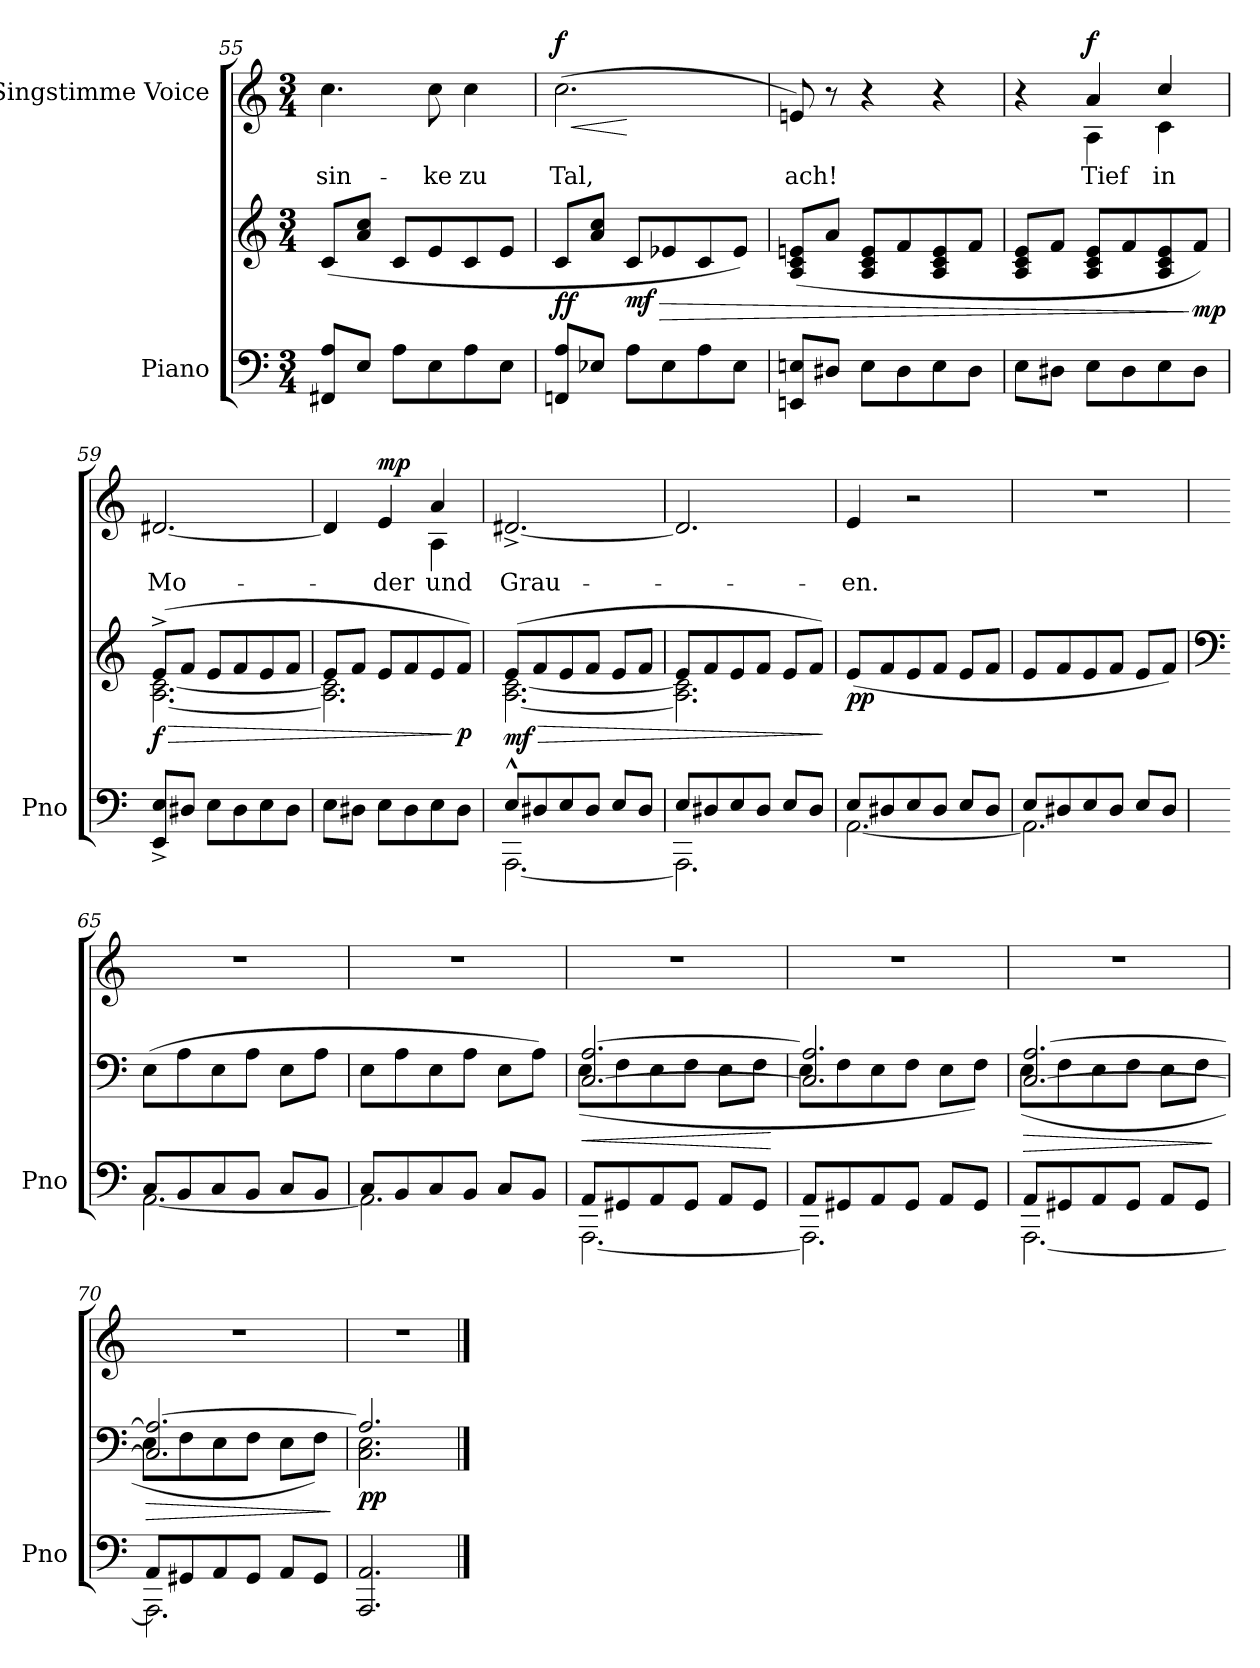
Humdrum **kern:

**kern	**kern	**dynam	**kern	**text	**dynam
*part2	*part2	*part2	*part1	*part1	*part1
*staff3	*staff2	*staff2/3	*staff1	*staff1	*staff1
*I"Piano	*	*	*I"Singstimme Voice	*	*
*I'Pno	*	*	*	*	*
*clefF4	*clefG2	*	*clefG2	*	*
*k[]	*k[]	*	*k[]	*	*
*M3/4	*M3/4	*	*M3/4	*	*
*MM110	*MM110	*	*MM110	*	*
=55	=55	=55	=55	=55	=55
!	!	!	!	!LO:LY:b	!
8FF#X/ 8A/L	(<8c/L	.	4.cc\	sin-	.
8E/J	8a/ 8cc/J	.	.	.	.
8A\L	8c/L	.	.	.	.
!	!	!	!	!LO:LY:b	!
8E\	8e/	.	8cc\	-ke	.
!	!	!	!	!LO:LY:b	!
8A\	8c/	.	4cc\	zu	.
8E\J	8e/J	.	.	.	.
=56	=56	=56	=56	=56	=56
*	*	*	*MM108	*	*
!	!	!LO:DY:b	!	!LO:LY:b	!LO:HP:b
*	*	*	*^	*	*
!	!	!	!	!	!	!LO:DY:n=1:a
8FFn/ 8A/L	8c/L	ff	(>2.cc\	4ryy	Tal,	< f
8E-X/J	8a/ 8cc/J	.	.	.	.	.
!	!	!LO:HP:b	!	!	!	!
!	!	!LO:DY:n=1:b	!	!	!	!
8A\L	8c/L	> mf	.	2ryy	.	[
8E-\	8e-X/	.	.	.	.	.
8A\	8c/	.	.	.	.	.
8E-\J	8e-/J)	.	.	.	.	.
*	*	*	*v	*v	*	*
=57	=57	=57	=57	=57	=57
*	*	*	*MM112	*	*
!	!	!	!	!LO:LY:b	!
8EEn/ 8En/L	(<8A/ 8c/ 8en/L	.	8en/)	ach!	.
8D#X/J	8a/J	.	8r	.	.
8E\L	8A/ 8c/ 8e/L	.	4r	.	.
8D#\	8f/	.	.	.	.
8E\	8A/ 8c/ 8e/	.	4r	.	.
8D#\J	8f/J	.	.	.	.
!!LO:LB:g=z
=58	=58	=58	=58	=58	=58
*	*	*	*MM116	*	*
*	*	*	*^	*	*
8E\L	8A/ 8c/ 8e/L	.	4r	4ryy	.	.
8D#X\J	8f/J	.	.	.	.	.
!	!	!	!	!	!LO:LY:b	!LO:DY:a
8E\L	8A/ 8c/ 8e/L	.	4a/	4A\	Tief	f
8D#\	8f/	.	.	.	.	.
!	!	!	!	!	!LO:LY:b	!
8E\	8A/ 8c/ 8e/	.	4cc/	4c\	in	.
!	!	!LO:DY:n=1:b	!	!	!	!
8D#\J	8f/J)	] mp	.	.	.	.
*	*	*	*v	*v	*	*
=59	=59	=59	=59	=59	=59
!	!	!LO:HP:b	!	!LO:LY:b	!
*	*^	*	*	*	*
!	!	!	!LO:DY:n=1:b	!	!	!
8EE/^ 8E/^L	(>8e^/L	[2.A\ [2.c\	> f	[2.d#X/	Mo-	.
8D#X/J	8f/J	.	.	.	.	.
8E\L	8e/L	.	.	.	.	.
8D#\	8f/	.	.	.	.	.
8E\	8e/	.	.	.	.	.
8D#\J	8f/J	.	.	.	.	.
=60	=60	=60	=60	=60	=60	=60
*	*	*	*	*^	*	*
8E\L	8e/L	2.A\] 2.c\]	.	4d#/]	2ryy	.	.
8D#X\J	8f/J	.	.	.	.	.	.
!	!	!	!	!	!	!LO:LY:b	!LO:DY:a
8E\L	8e/L	.	.	4e/	.	-der	mp
8D#\	8f/	.	.	.	.	.	.
!	!	!	!	!	!	!LO:LY:b	!
8E\	8e/	.	.	4a/	4A\	und	.
!	!	!	!LO:DY:n=1:b	!	!	!	!
8D#\J	8f/J)	.	] p	.	.	.	.
*	*	*	*	*v	*v	*	*
=61	=61	=61	=61	=61	=61	=61
*^	*	*	*	*	*	*
!	!	!	!	!LO:HP:b	!	!LO:LY:b	!
!	!	!	!	!LO:DY:n=1:b	!	!	!
8E^^/L	[2.AAA\	(>8e/L	[2.A\ [2.c\	> mf	[2.d#X^/	Grau-	.
8D#X/	.	8f/	.	.	.	.	.
8E/	.	8e/	.	.	.	.	.
8D#/J	.	8f/J	.	.	.	.	.
8E/L	.	8e/L	.	.	.	.	.
8D#/J	.	8f/J	.	.	.	.	.
=62	=62	=62	=62	=62	=62	=62	=62
8E/L	2.AAA\]	8e/L	2.A\] 2.c\]	.	2.d#/]	.	.
8D#X/	.	8f/	.	.	.	.	.
8E/	.	8e/	.	.	.	.	.
8D#/J	.	8f/J	.	.	.	.	.
8E/L	.	8e/L	.	.	.	.	.
8D#/J	.	8f/J)	.	.	.	.	.
*v	*v	*	*	*	*	*	*
*	*v	*v	*	*	*	*
.	.	]	.	.	.
=63	=63	=63	=63	=63	=63
*^	*	*	*	*	*
!	!	!	!LO:DY:b	!	!LO:LY:b	!
8E/L	[2.AA\	(<8e/L	pp	4e/	-en.	.
8D#X/	.	8f/	.	.	.	.
8E/	.	8e/	.	2r	.	.
8D#/J	.	8f/J	.	.	.	.
8E/L	.	8e/L	.	.	.	.
8D#/J	.	8f/J	.	.	.	.
=64	=64	=64	=64	=64	=64	=64
8E/L	2.AA\]	8e/L	.	2.r	.	.
8D#X/	.	8f/	.	.	.	.
8E/	.	8e/	.	.	.	.
8D#/J	.	8f/J	.	.	.	.
8E/L	.	8e/L	.	.	.	.
8D#/J	.	8f/J)	.	.	.	.
!!LO:LB:g=z
=65	=65	=65	=65	=65	=65	=65
*	*	*clefF4	*	*	*	*
8C/L	[2.AA\	(>8E\L	.	2.r	.	.
8BB/	.	8A\	.	.	.	.
8C/	.	8E\	.	.	.	.
8BB/J	.	8A\J	.	.	.	.
8C/L	.	8E\L	.	.	.	.
8BB/J	.	8A\J	.	.	.	.
=66	=66	=66	=66	=66	=66	=66
8C/L	2.AA\]	8E\L	.	2.r	.	.
8BB/	.	8A\	.	.	.	.
8C/	.	8E\	.	.	.	.
8BB/J	.	8A\J	.	.	.	.
8C/L	.	8E\L	.	.	.	.
8BB/J	.	8A\J)	.	.	.	.
=67	=67	=67	=67	=67	=67	=67
!	!	!	!LO:HP:b	!	!	!
*	*	*^	*	*	*	*
8AA/L	[2.AAA\	[2.C/ [2.A/	(<8E\L	<	2.r	.	.
8GG#X/	.	.	8F\	.	.	.	.
8AA/	.	.	8E\	.	.	.	.
8GG#/J	.	.	8F\J	.	.	.	.
8AA/L	.	.	8E\L	.	.	.	.
8GG#/J	.	.	8F\J	.	.	.	.
*v	*v	*	*	*	*	*	*
*	*v	*v	*	*	*	*
.	.	[	.	.	.
=68	=68	=68	=68	=68	=68
*	*	*	*MM114	*	*
*^	*^	*	*	*	*
8AA/L	2.AAA\]	2.C/] 2.A/]	8E\L	.	2.r	.	.
8GG#X/	.	.	8F\	.	.	.	.
8AA/	.	.	8E\	.	.	.	.
8GG#/J	.	.	8F\J	.	.	.	.
8AA/L	.	.	8E\L	.	.	.	.
8GG#/J	.	.	8F\J)	.	.	.	.
=69	=69	=69	=69	=69	=69	=69	=69
!	!	!	!	!LO:HP:b	!	!	!
8AA/L	[2.AAA\	[2.C/ [2.A/	(<8E\L	>	2.r	.	.
8GG#X/	.	.	8F\	.	.	.	.
8AA/	.	.	8E\	.	.	.	.
8GG#/J	.	.	8F\J	.	.	.	.
8AA/L	.	.	8E\L	.	.	.	.
8GG#/J	.	.	8F\J	.	.	.	.
*v	*v	*	*	*	*	*	*
*	*v	*v	*	*	*	*
.	.	]	.	.	.
=70	=70	=70	=70	=70	=70
*	*	*	*MM108	*	*
*^	*	*	*	*	*
!	!	!	!LO:HP:b	!	!	!
*	*	*^	*	*	*	*
8AA/L	2.AAA\]	2.C/] 2.A/_	8E\L	>	2.r	.	.
8GG#X/	.	.	8F\	.	.	.	.
8AA/	.	.	8E\	.	.	.	.
8GG#/J	.	.	8F\J	.	.	.	.
8AA/L	.	.	8E\L	.	.	.	.
8GG#/J	.	.	8F\J)	.	.	.	.
*v	*v	*	*	*	*	*	*
*	*v	*v	*	*	*	*
.	.	]	.	.	.
=71	=71	=71	=71	=71	=71
*	*	*	*MM80	*	*
*	*^	*	*	*	*
!	!	!	!LO:DY:b	!	!	!
2.AAA/ 2.AA/	2.A/]	2.C\ 2.E\	pp	2.r	.	.
*	*v	*v	*	*	*	*
==	==	==	==	==	==
*-	*-	*-	*-	*-	*-
